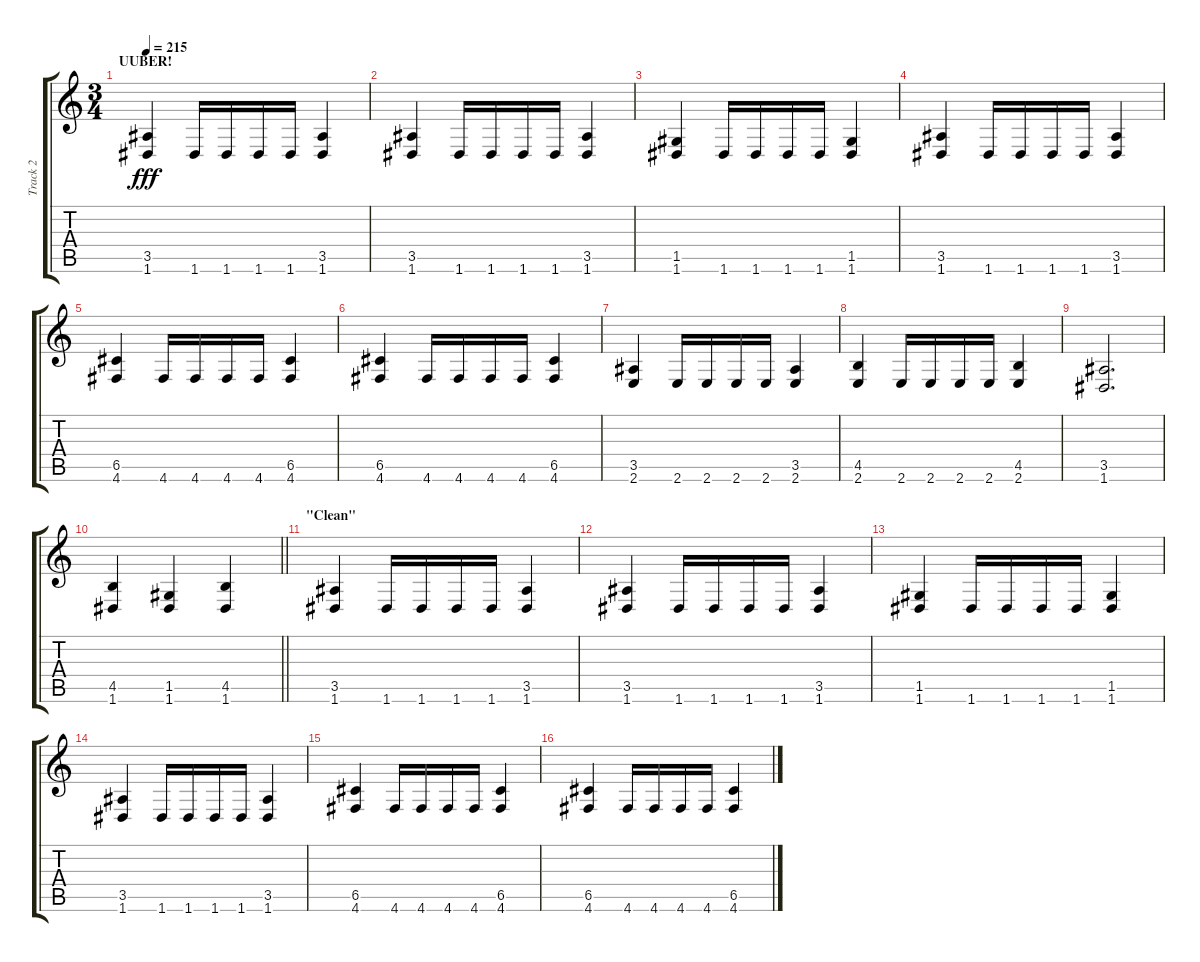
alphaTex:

\track ("Track 2" "Track 2") {instrument distortionguitar}
\staff {score tabs}
\tuning (D4 A3 F3 C3 G2 D2) {hide}
\ts (3 4)
\section ("" "UUBER!")
\tempo 215
\clef g2
\ks c
(3.5 1.6).4{dy fff} 1.6.16 1.6.16 1.6.16 1.6.16 (3.5 1.6).4 |
(3.5 1.6).4 1.6.16 1.6.16 1.6.16 1.6.16 (3.5 1.6).4 |
(1.5 1.6).4 1.6.16 1.6.16 1.6.16 1.6.16 (1.5 1.6).4 |
(3.5 1.6).4 1.6.16 1.6.16 1.6.16 1.6.16 (3.5 1.6).4 |
(6.5 4.6).4 4.6.16 4.6.16 4.6.16 4.6.16 (6.5 4.6).4 |
(6.5 4.6).4 4.6.16 4.6.16 4.6.16 4.6.16 (6.5 4.6).4 |
(3.5 2.6).4 2.6.16 2.6.16 2.6.16 2.6.16 (3.5 2.6).4 |
(4.5 2.6).4 2.6.16 2.6.16 2.6.16 2.6.16 (4.5 2.6).4 |
(3.5 1.6).2{d} |
\barLineRight lightlight
(4.5 1.6).4 (1.5 1.6).4 (4.5 1.6).4 |
\section ("" "\"Clean\"")
(3.5 1.6).4 1.6.16 1.6.16 1.6.16 1.6.16 (3.5 1.6).4 |
(3.5 1.6).4 1.6.16 1.6.16 1.6.16 1.6.16 (3.5 1.6).4 |
(1.5 1.6).4 1.6.16 1.6.16 1.6.16 1.6.16 (1.5 1.6).4 |
(3.5 1.6).4 1.6.16 1.6.16 1.6.16 1.6.16 (3.5 1.6).4 |
(6.5 4.6).4 4.6.16 4.6.16 4.6.16 4.6.16 (6.5 4.6).4 |
(6.5 4.6).4 4.6.16 4.6.16 4.6.16 4.6.16 (6.5 4.6).4
